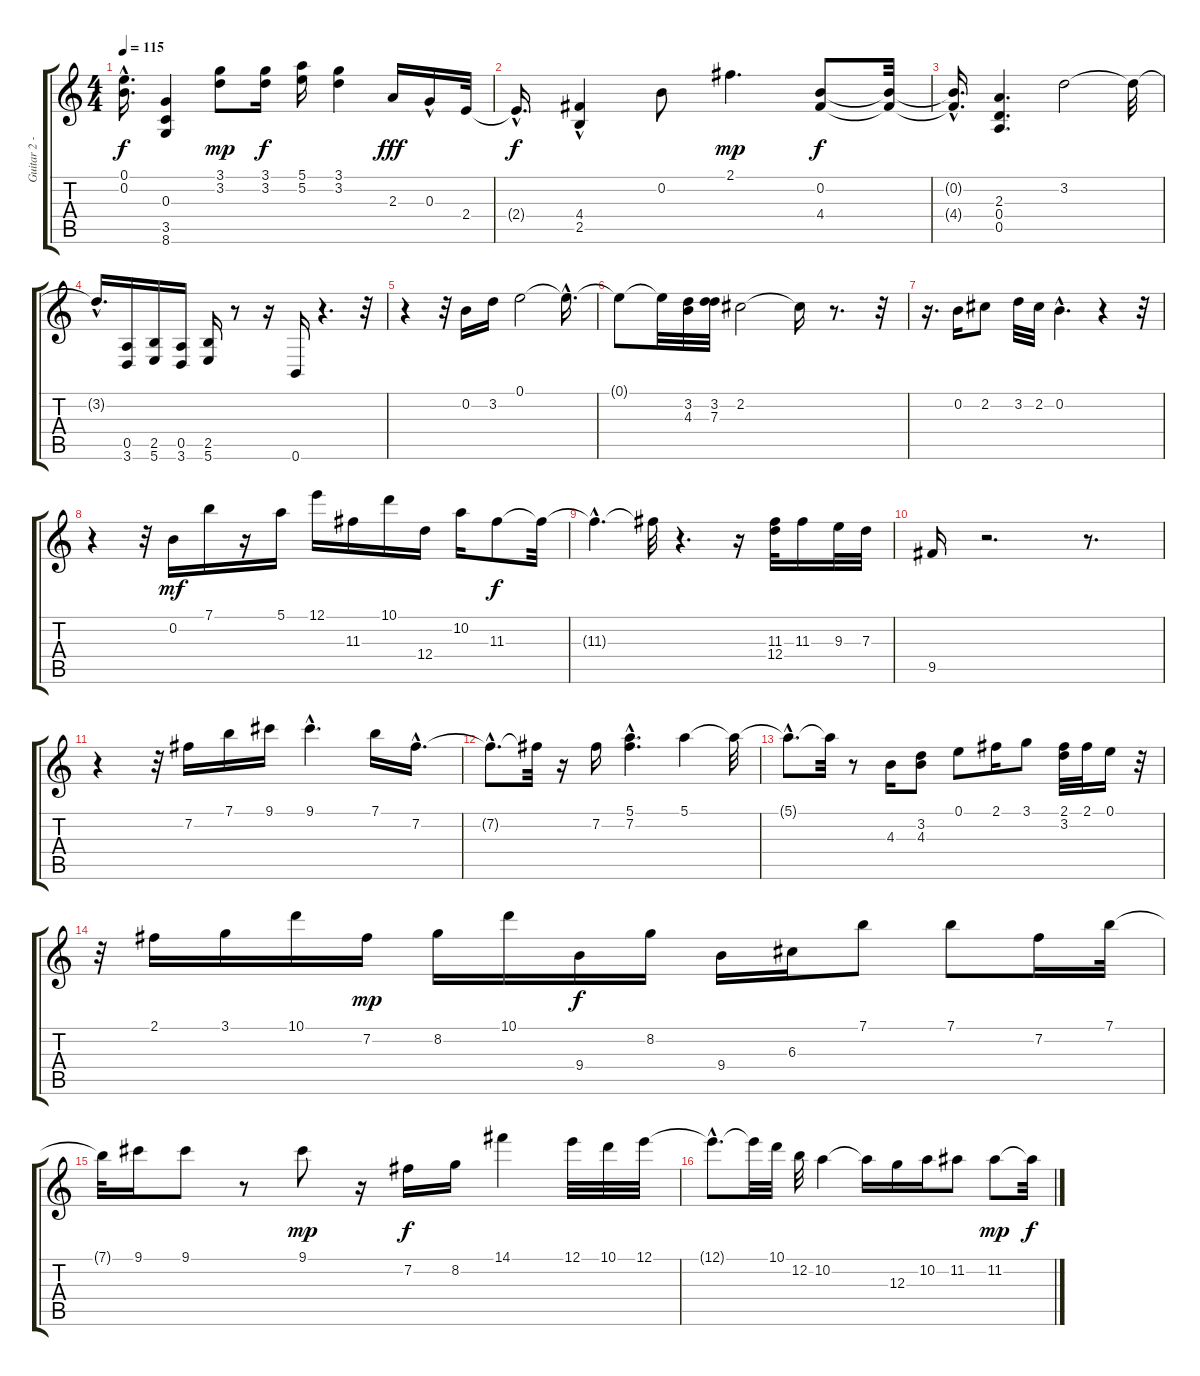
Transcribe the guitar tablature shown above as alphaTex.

\track ("Guitar 2 - Petrucci" "Guitar 2 -") {instrument distortionguitar}
\staff {score tabs}
\tuning (E4 B3 G3 D3 A2 B1) {hide}
\ts (4 4)
\tempo 115
\clef g2
\ks c
(0.1{hac t} 0.2{hac t}).16{d dy f} (0.3 3.5 8.6).4 (3.1 3.2).8{dy mp} (3.1 3.2).16{dy f} (5.1 5.2).16 (3.1 3.2).4 2.3.16{dy fff} 0.3{hac}.16 2.4.32 |
2.4{hac t}.16{d dy f} (4.4{hac} 2.5).4 0.2.8 2.1.4{d dy mp} (0.2 4.4).8{dy f} (0.2{t} 4.4{t}).32 |
(0.2{hac t} 4.4{hac t}).16{d} (2.3 0.4 0.5).4{d} 3.2.2 3.2{t}.32 |
3.2{hac t}.16{d} (0.5 3.6).16 (2.5 5.6).16 (0.5 3.6).16 (2.5 5.6).16 r.8 r.16 0.6.16 r.4{d} r.32 |
r.4 r.32 0.2.16 3.2.16 0.1.2 0.1{hac t}.16{d} |
0.1{t}.8 0.1{t}.32 (3.2 4.3).32 (3.2 7.3).32 2.2.2 2.2{t}.16 r.8{d} r.32 |
r.16{d} 0.2.16 2.2.8 3.2.32 2.2.32 0.2{hac}.4{d} r.4 r.32 |
r.4 r.32 0.2.16{dy mf} 7.1.16 r.16 5.1.16 12.1.16 11.3.16 10.1.16 12.4.16 10.2.16 11.3.8{dy f} 11.3{t}.32 |
11.3{hac t}.4{d} 11.3{t}.32 r.4{d} r.16 (11.3 12.4).32 11.3.16 9.3.32 7.3.32 |
9.5.16 r.2{d} r.8{d} |
r.4 r.32 7.2.16 7.1.16 9.1.16 9.1{hac}.4{d} 7.1.16 7.2{hac}.16{d} |
7.2{hac t}.8{d} 7.2{t}.32 r.16 7.2.16 (5.1 7.2{hac}).4{d} 5.1.4 5.1{t}.32 |
5.1{hac t}.8{d} 5.1{t}.32 r.8 4.3.16 (3.2 4.3).8 0.1.8 2.1.16 3.1.8 (2.1 3.2).32 2.1.32 0.1.16 r.32 |
r.32 2.1.16 3.1.16 10.1.16 7.2.16{dy mp} 8.2.16 10.1.16 9.4.16{dy f} 8.2.16 9.4.16 6.3.16 7.1.8 7.1.8 7.2.16 7.1.32 |
7.1{t}.32 9.1.16 9.1.8 r.8 9.1.8{dy mp} r.16 7.2.16{dy f} 8.2.16 14.1.4 12.1.32 10.1.32 12.1.32 |
12.1{hac t}.8{d} 12.1{t}.32 10.1.32 12.2.32 10.2.4 10.2{t}.16 12.3.16 10.2.16 11.2.8 11.2.8{dy mp} 11.2{t}.32{dy f}
